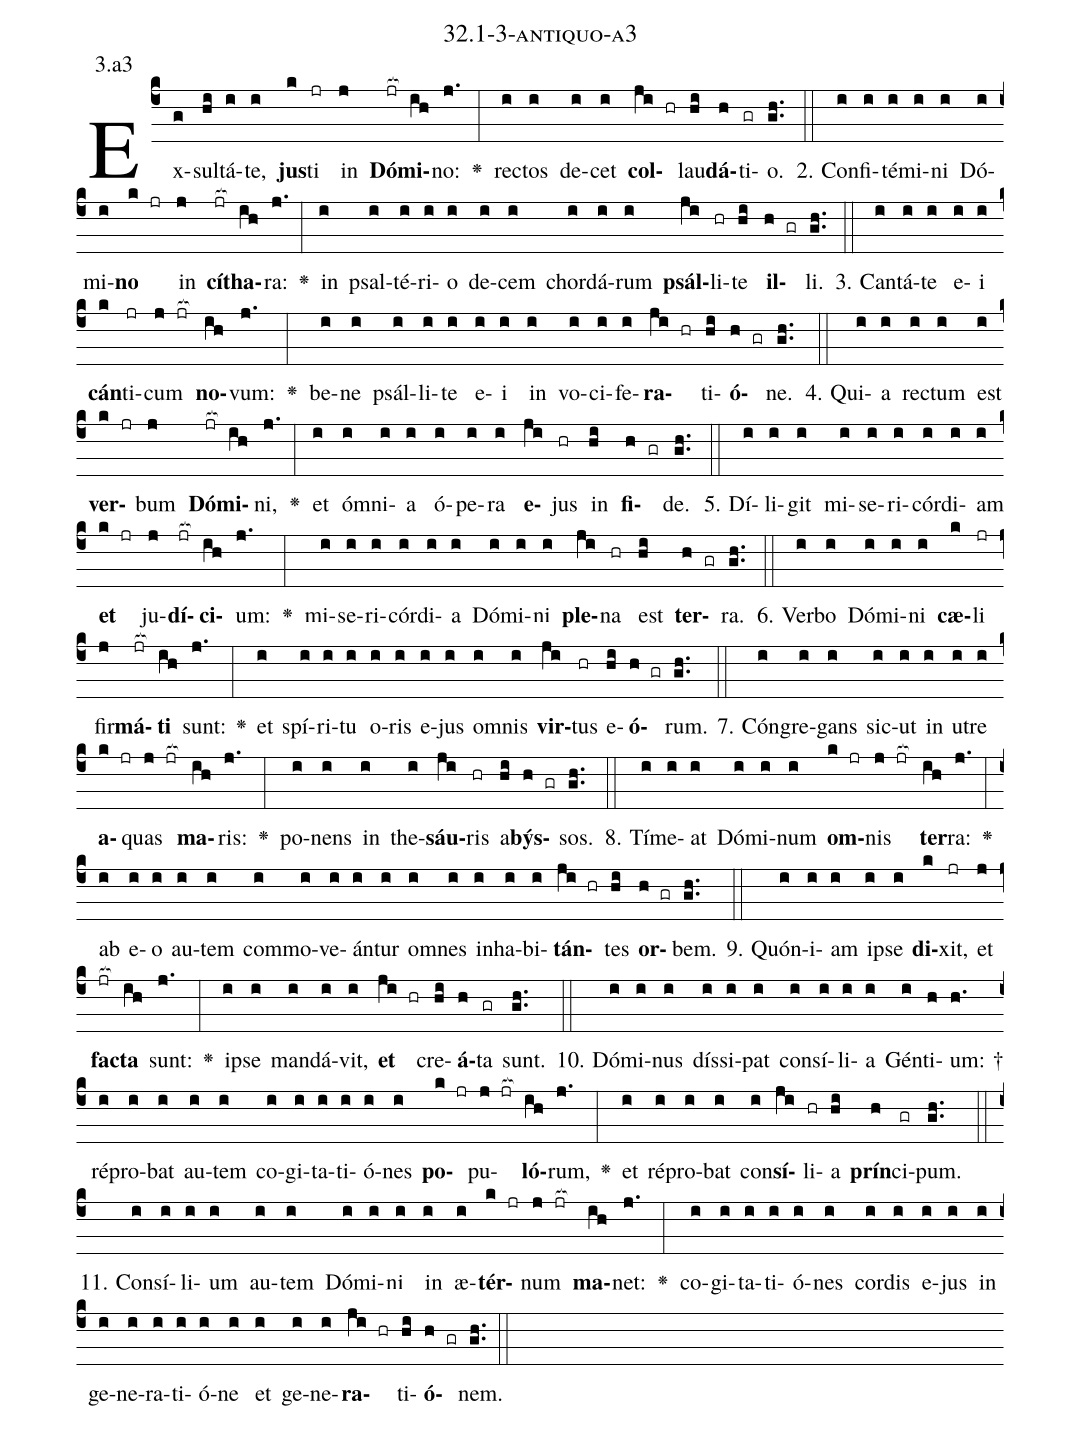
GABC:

name: 32.1-3-antiquo-a3;
annotation: 3.a3;
%%
(c4)Ex(g)sul(hi)tá(i)te,(i) <b>jus</b>(k)ti(jr) in(j) <b>Dó</b>(jr[ocb:1{])<b>mi</b>(ih[ocb:0}])no:(j.) <v>\greheightstar</v>(:) rec(i)tos(i) de(i)cet(i) <b>col</b>(ji hr)lau(hi)<b>dá</b>(h)ti(gr)o.(gh..) (::)
2. Con(i)fi(i)té(i)mi(i)ni(i) Dó(i)mi(i)<b>no</b>(k jr) in(j) <b>cí</b>(jr[ocb:1{])<b>tha</b>(ih[ocb:0}])ra:(j.) <v>\greheightstar</v>(:) in(i) psal(i)té(i)ri(i)o(i) de(i)cem(i) chor(i)dá(i)rum(i) <b>psál</b>(ji)li(hr)te(hi) <b>il</b>(h gr)li.(gh..) (::)
3. Can(i)tá(i)te(i) e(i)i(i) <b>cán</b>(k)ti(jr)cum(j jr[ocb:1{]) <b>no</b>(ih[ocb:0}])vum:(j.) <v>\greheightstar</v>(:) be(i)ne(i) psál(i)li(i)te(i) e(i)i(i) in(i) vo(i)ci(i)fe(i)<b>ra</b>(ji hr)ti(hi)<b>ó</b>(h gr)ne.(gh..) (::)
4. Qui(i)a(i) rec(i)tum(i) est(i) <b>ver</b>(k jr)bum(j) <b>Dó</b>(jr[ocb:1{])<b>mi</b>(ih[ocb:0}])ni,(j.) <v>\greheightstar</v>(:) et(i) óm(i)ni(i)a(i) ó(i)pe(i)ra(i) <b>e</b>(ji)jus(hr) in(hi) <b>fi</b>(h gr)de.(gh..) (::)
5. Dí(i)li(i)git(i) mi(i)se(i)ri(i)cór(i)di(i)am(i) <b>et</b>(k jr) ju(j)<b>dí</b>(jr[ocb:1{])<b>ci</b>(ih[ocb:0}])um:(j.) <v>\greheightstar</v>(:) mi(i)se(i)ri(i)cór(i)di(i)a(i) Dó(i)mi(i)ni(i) <b>ple</b>(ji)na(hr) est(hi) <b>ter</b>(h gr)ra.(gh..) (::)
6. Ver(i)bo(i) Dó(i)mi(i)ni(i) <b>cæ</b>(k)li(jr) fir(j)<b>má</b>(jr[ocb:1{])<b>ti</b>(ih[ocb:0}]) sunt:(j.) <v>\greheightstar</v>(:) et(i) spí(i)ri(i)tu(i) o(i)ris(i) e(i)jus(i) om(i)nis(i) <b>vir</b>(ji)tus(hr) e(hi)<b>ó</b>(h gr)rum.(gh..) (::)
7. Cón(i)gre(i)gans(i) sic(i)ut(i) in(i) u(i)tre(i) <b>a</b>(k jr)quas(j jr[ocb:1{]) <b>ma</b>(ih[ocb:0}])ris:(j.) <v>\greheightstar</v>(:) po(i)nens(i) in(i) the(i)<b>sáu</b>(ji)ris(hr) a(hi)<b>býs</b>(h gr)sos.(gh..) (::)
8. Tí(i)me(i)at(i) Dó(i)mi(i)num(i) <b>om</b>(k jr)nis(j jr[ocb:1{]) <b>ter</b>(ih[ocb:0}])ra:(j.) <v>\greheightstar</v>(:) ab(i) e(i)o(i) au(i)tem(i) com(i)mo(i)ve(i)án(i)tur(i) om(i)nes(i) in(i)ha(i)bi(i)<b>tán</b>(ji hr)tes(hi) <b>or</b>(h gr)bem.(gh..) (::)
9. Quón(i)i(i)am(i) ip(i)se(i) <b>di</b>(k)xit,(jr) et(j) <b>fac</b>(jr[ocb:1{])<b>ta</b>(ih[ocb:0}]) sunt:(j.) <v>\greheightstar</v>(:) ip(i)se(i) man(i)dá(i)vit,(i) <b>et</b>(ji hr) cre(hi)<b>á</b>(h)ta(gr) sunt.(gh..) (::)
10. Dó(i)mi(i)nus(i) dís(i)si(i)pat(i) con(i)sí(i)li(i)a(i) Gén(i)ti(h)um: †(h.) ré(i)pro(i)bat(i) au(i)tem(i) co(i)gi(i)ta(i)ti(i)ó(i)nes(i) <b>po</b>(k jr)pu(j jr[ocb:1{])<b>ló</b>(ih[ocb:0}])rum,(j.) <v>\greheightstar</v>(:) et(i) ré(i)pro(i)bat(i) con(i)<b>sí</b>(ji)li(hr)a(hi) <b>prín</b>(h)ci(gr)pum.(gh..) (::)
11. Con(i)sí(i)li(i)um(i) au(i)tem(i) Dó(i)mi(i)ni(i) in(i) æ(i)<b>tér</b>(k jr)num(j jr[ocb:1{]) <b>ma</b>(ih[ocb:0}])net:(j.) <v>\greheightstar</v>(:) co(i)gi(i)ta(i)ti(i)ó(i)nes(i) cor(i)dis(i) e(i)jus(i) in(i) ge(i)ne(i)ra(i)ti(i)ó(i)ne(i) et(i) ge(i)ne(i)<b>ra</b>(ji hr)ti(hi)<b>ó</b>(h gr)nem.(gh..) (::)
